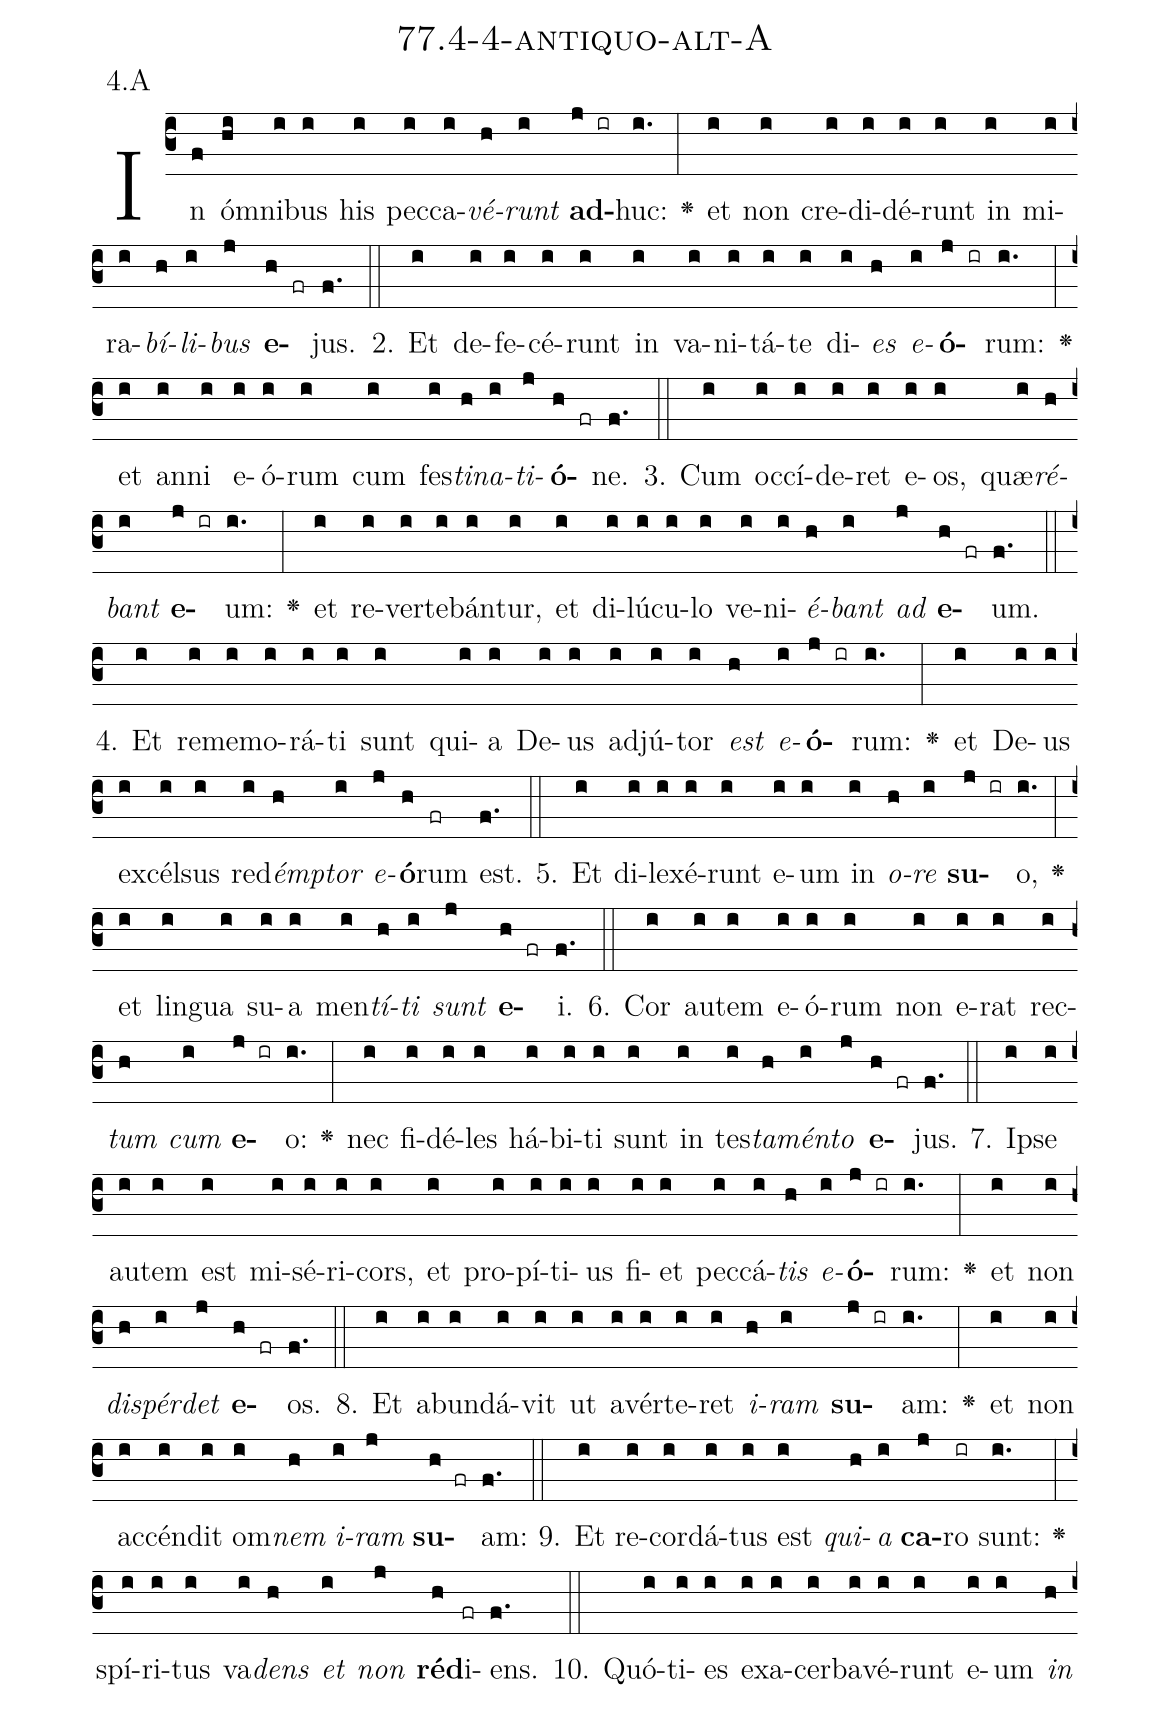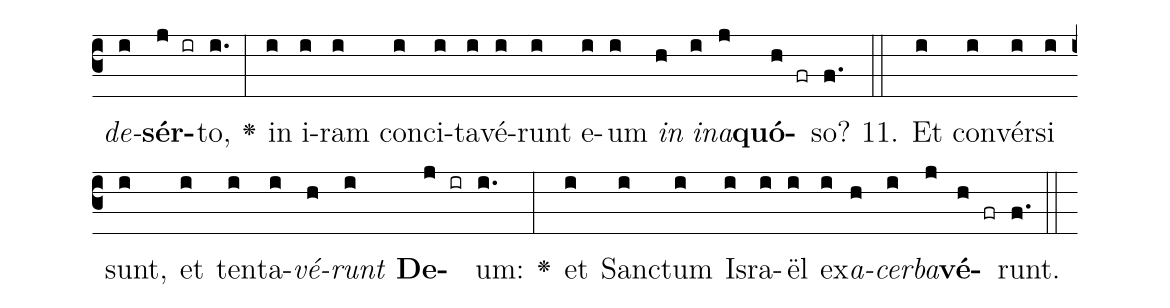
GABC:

name: 77.4-4-antiquo-alt-A;
annotation: 4.A;
%%
(c3)In(f) óm(hi)ni(i)bus(i) his(i) pec(i)ca(i)<i>vé</i>(h)<i>runt</i>(i) <b>ad</b>(j ir)huc:(i.) <v>\greheightstar</v>(:) et(i) non(i) cre(i)di(i)dé(i)runt(i) in(i) mi(i)ra(i)<i>bí</i>(h)<i>li</i>(i)<i>bus</i>(j) <b>e</b>(h fr)jus.(f.) (::)
2. Et(i) de(i)fe(i)cé(i)runt(i) in(i) va(i)ni(i)tá(i)te(i) di(i)<i>es</i>(h) <i>e</i>(i)<b>ó</b>(j ir)rum:(i.) <v>\greheightstar</v>(:) et(i) an(i)ni(i) e(i)ó(i)rum(i) cum(i) fes(i)<i>ti</i>(h)<i>na</i>(i)<i>ti</i>(j)<b>ó</b>(h fr)ne.(f.) (::)
3. Cum(i) oc(i)cí(i)de(i)ret(i) e(i)os,(i) quæ(i)<i>ré</i>(h)<i>bant</i>(i) <b>e</b>(j ir)um:(i.) <v>\greheightstar</v>(:) et(i) re(i)ver(i)te(i)bán(i)tur,(i) et(i) di(i)lú(i)cu(i)lo(i) ve(i)ni(i)<i>é</i>(h)<i>bant</i>(i) <i>ad</i>(j) <b>e</b>(h fr)um.(f.) (::)
4. Et(i) re(i)me(i)mo(i)rá(i)ti(i) sunt(i) qui(i)a(i) De(i)us(i) ad(i)jú(i)tor(i) <i>est</i>(h) <i>e</i>(i)<b>ó</b>(j ir)rum:(i.) <v>\greheightstar</v>(:) et(i) De(i)us(i) ex(i)cél(i)sus(i) red(i)<i>émp</i>(h)<i>tor</i>(i) <i>e</i>(j)<b>ó</b>(h)rum(fr) est.(f.) (::)
5. Et(i) di(i)le(i)xé(i)runt(i) e(i)um(i) in(i) <i>o</i>(h)<i>re</i>(i) <b>su</b>(j ir)o,(i.) <v>\greheightstar</v>(:) et(i) lin(i)gua(i) su(i)a(i) men(i)<i>tí</i>(h)<i>ti</i>(i) <i>sunt</i>(j) <b>e</b>(h fr)i.(f.) (::)
6. Cor(i) au(i)tem(i) e(i)ó(i)rum(i) non(i) e(i)rat(i) rec(i)<i>tum</i>(h) <i>cum</i>(i) <b>e</b>(j ir)o:(i.) <v>\greheightstar</v>(:) nec(i) fi(i)dé(i)les(i) há(i)bi(i)ti(i) sunt(i) in(i) tes(i)<i>ta</i>(h)<i>mén</i>(i)<i>to</i>(j) <b>e</b>(h fr)jus.(f.) (::)
7. Ip(i)se(i) au(i)tem(i) est(i) mi(i)sé(i)ri(i)cors,(i) et(i) pro(i)pí(i)ti(i)us(i) fi(i)et(i) pec(i)cá(i)<i>tis</i>(h) <i>e</i>(i)<b>ó</b>(j ir)rum:(i.) <v>\greheightstar</v>(:) et(i) non(i) <i>dis</i>(h)<i>pér</i>(i)<i>det</i>(j) <b>e</b>(h fr)os.(f.) (::)
8. Et(i) ab(i)un(i)dá(i)vit(i) ut(i) a(i)vér(i)te(i)ret(i) <i>i</i>(h)<i>ram</i>(i) <b>su</b>(j ir)am:(i.) <v>\greheightstar</v>(:) et(i) non(i) ac(i)cén(i)dit(i) om(i)<i>nem</i>(h) <i>i</i>(i)<i>ram</i>(j) <b>su</b>(h fr)am:(f.) (::)
9. Et(i) re(i)cor(i)dá(i)tus(i) est(i) <i>qui</i>(h)<i>a</i>(i) <b>ca</b>(j)ro(ir) sunt:(i.) <v>\greheightstar</v>(:) spí(i)ri(i)tus(i) va(i)<i>dens</i>(h) <i>et</i>(i) <i>non</i>(j) <b>réd</b>(h)i(fr)ens.(f.) (::)
10. Quó(i)ti(i)es(i) ex(i)a(i)cer(i)ba(i)vé(i)runt(i) e(i)um(i) <i>in</i>(h) <i>de</i>(i)<b>sér</b>(j ir)to,(i.) <v>\greheightstar</v>(:) in(i) i(i)ram(i) con(i)ci(i)ta(i)vé(i)runt(i) e(i)um(i) <i>in</i>(h) <i>in</i>(i)<i>a</i>(j)<b>quó</b>(h fr)so?(f.) (::)
11. Et(i) con(i)vér(i)si(i) sunt,(i) et(i) ten(i)ta(i)<i>vé</i>(h)<i>runt</i>(i) <b>De</b>(j ir)um:(i.) <v>\greheightstar</v>(:) et(i) Sanc(i)tum(i) Is(i)ra(i)ël(i) ex(i)<i>a</i>(h)<i>cer</i>(i)<i>ba</i>(j)<b>vé</b>(h fr)runt.(f.) (::)
